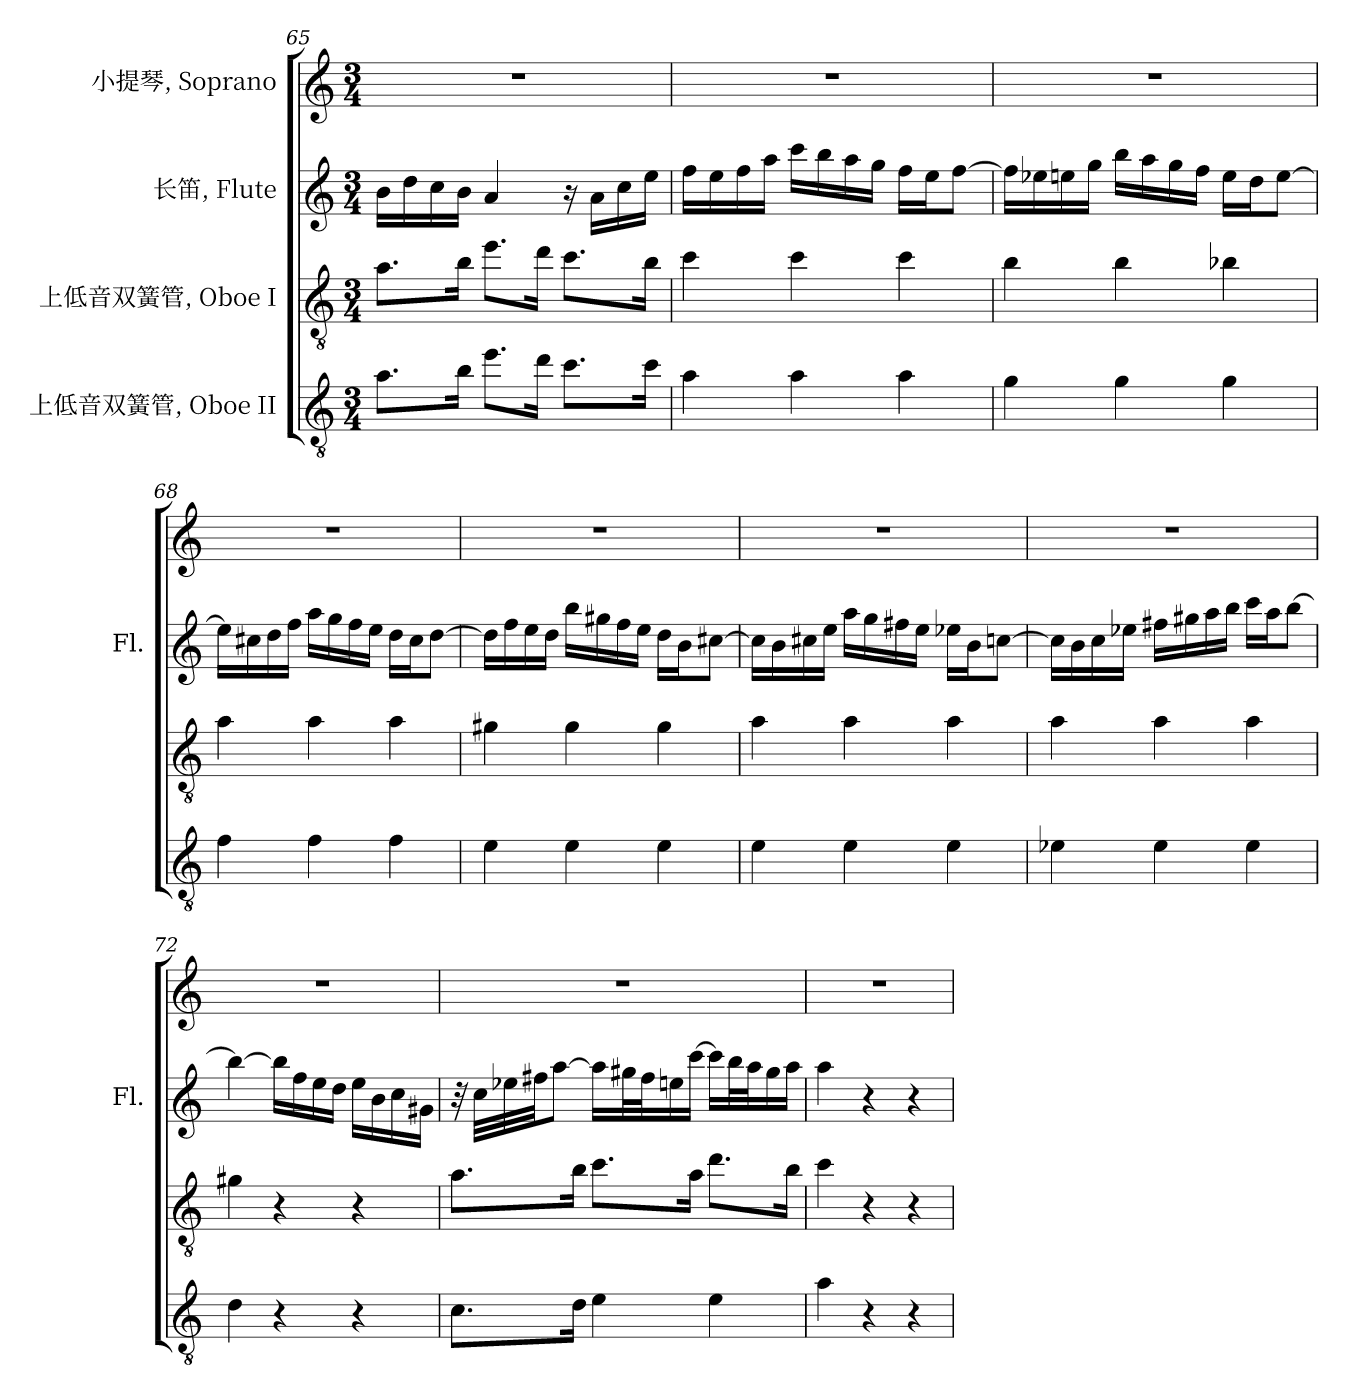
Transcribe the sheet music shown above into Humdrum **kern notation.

**kern	**kern	**kern	**kern
*part4	*part3	*part2	*part1
*staff4	*staff3	*staff2	*staff1
*I"上低音双簧管, Oboe II	*I"上低音双簧管, Oboe I	*I"长笛, Flute	*I"小提琴, Soprano
*	*	*I'Fl.	*
*clefGv2	*clefGv2	*clefG2	*clefG2
*k[]	*k[]	*k[]	*k[]
*M3/4	*M3/4	*M3/4	*M3/4
=65	=65	=65	=65
8.a\L	8.a\L	16b\LL	2.r
.	.	16dd\	.
.	.	16cc\	.
16b\Jk	16b\Jk	16b\JJ	.
8.ee\L	8.ee\L	4a/	.
16dd\Jk	16dd\Jk	.	.
8.cc\L	8.cc\L	16r	.
.	.	16a\LL	.
.	.	16cc\	.
16cc\Jk	16b\Jk	16ee\JJ	.
!!LO:PB:g=z
=66	=66	=66	=66
4a\	4cc\	16ff\LL	2.r
.	.	16ee\	.
.	.	16ff\	.
.	.	16aa\JJ	.
4a\	4cc\	16ccc\LL	.
.	.	16bb\	.
.	.	16aa\	.
.	.	16gg\JJ	.
4a\	4cc\	16ff\LL	.
.	.	16ee\J	.
.	.	[8ff\J	.
=67	=67	=67	=67
4g\	4b\	16ff\LL]	2.r
.	.	16ee-X\	.
.	.	16een\	.
.	.	16gg\JJ	.
4g\	4b\	16bb\LL	.
.	.	16aa\	.
.	.	16gg\	.
.	.	16ff\JJ	.
4g\	4b-X\	16ee\LL	.
.	.	16dd\J	.
.	.	[8ee\J	.
=68	=68	=68	=68
4f\	4a\	16ee\LL]	2.r
.	.	16cc#X\	.
.	.	16dd\	.
.	.	16ff\JJ	.
4f\	4a\	16aa\LL	.
.	.	16gg\	.
.	.	16ff\	.
.	.	16ee\JJ	.
4f\	4a\	16dd\LL	.
.	.	16cc#\J	.
.	.	[8dd\J	.
!!LO:LB:g=z
=69	=69	=69	=69
4e\	4g#X\	16dd\LL]	2.r
.	.	16ff\	.
.	.	16ee\	.
.	.	16dd\JJ	.
4e\	4g#\	16bb\LL	.
.	.	16gg#X\	.
.	.	16ff\	.
.	.	16ee\JJ	.
4e\	4g#\	16dd\LL	.
.	.	16b\J	.
.	.	[8cc#X\J	.
=70	=70	=70	=70
4e\	4a\	16cc#\LL]	2.r
.	.	16b\	.
.	.	16cc#X\	.
.	.	16ee\JJ	.
4e\	4a\	16aa\LL	.
.	.	16gg\	.
.	.	16ff#X\	.
.	.	16ee\JJ	.
4e\	4a\	16ee-X\LL	.
.	.	16b\J	.
.	.	[8ccn\J	.
=71	=71	=71	=71
4e-X\	4a\	16cc\LL]	2.r
.	.	16b\	.
.	.	16cc\	.
.	.	16ee-X\JJ	.
4e-\	4a\	16ff#X\LL	.
.	.	16gg#X\	.
.	.	16aa\	.
.	.	16bb\JJ	.
4e-\	4a\	16ccc\LL	.
.	.	16aa\J	.
.	.	[8bb\J	.
!!LO:LB:g=z
=72	=72	=72	=72
*	*	*	*MM61
4d\	4g#X\	4bb\_	2.r
4r	4r	16bb\LL]	.
.	.	16ff\	.
.	.	16ee\	.
.	.	16dd\JJ	.
4r	4r	16ee\LL	.
.	.	16b\	.
.	.	16cc\	.
.	.	16g#X\JJ	.
=73	=73	=73	=73
8.c\L	8.a\L	32r	2.r
.	.	32cc\LLL	.
.	.	32ee-X\	.
.	.	32ff#X\JJ	.
.	.	[8aa\J	.
16d\Jk	16b\Jk	.	.
4e\	8.cc\L	16aa\LL]	.
.	.	32gg#X\L	.
.	.	32ff#\J	.
.	.	16een\	.
.	16a\Jk	[16ccc\JJ	.
4e\	8.dd\L	16ccc\LL]	.
.	.	32bb\L	.
.	.	32aa\J	.
.	.	16gg#\	.
.	16b\Jk	16aa\JJ	.
=74	=74	=74	=74
*	*	*	*MM37
4a\	4cc\	4aa\	2.r
4r	4r	4r	.
4r	4r	4r	.
=	=	=	=
*-	*-	*-	*-
